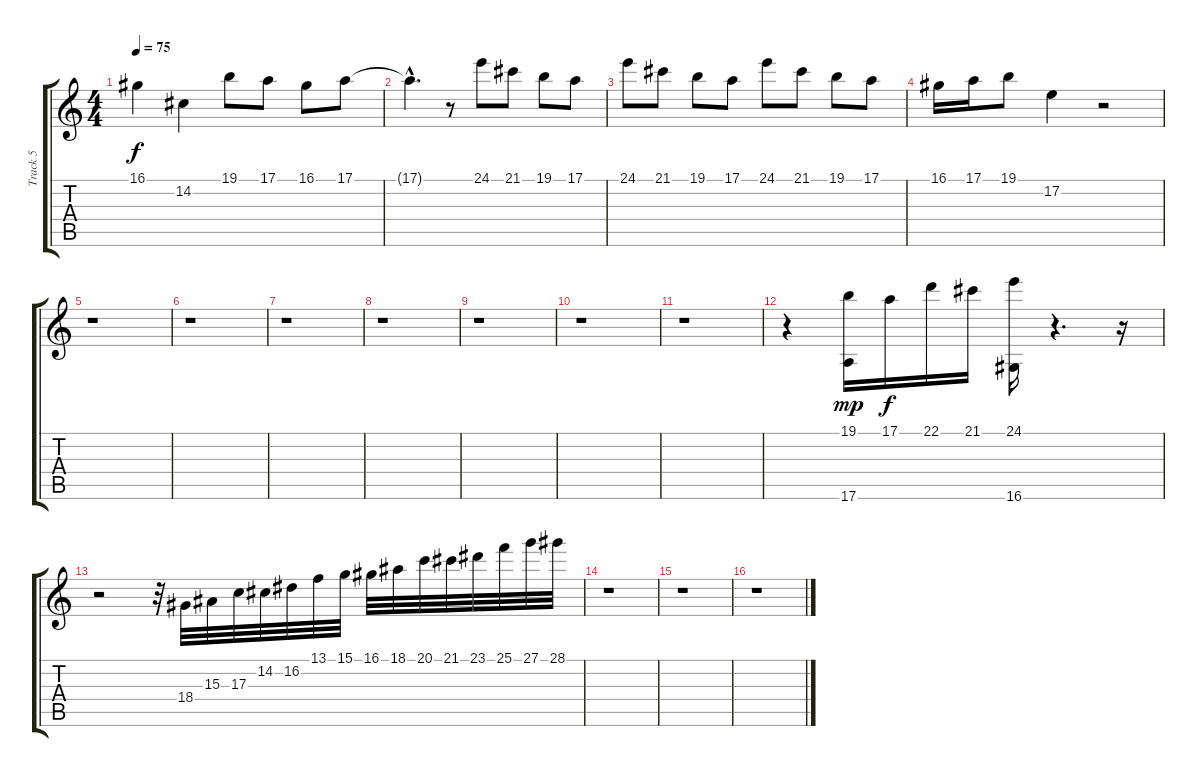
\track ("Track 5" "Track 5") {instrument stringensemble1}
\staff {score tabs}
\tuning (E4 B3 G3 D3 A2 E2) {hide}
\ts (4 4)
\tempo 75
\clef g2
\ks c
16.1.4{dy f} 14.2.4 19.1.8 17.1.8 16.1.8 17.1.8 |
17.1{hac t}.4{d} r.8 24.1.8 21.1.8 19.1.8 17.1.8 |
24.1.8 21.1.8 19.1.8 17.1.8 24.1.8 21.1.8 19.1.8 17.1.8 |
16.1.16 17.1.16 19.1.8 17.2.4 r.2 |
r.1 |
r.1 |
r.1 |
r.1 |
r.1 |
r.1 |
r.1 |
r.4 (19.1 17.6).16{dy mp} 17.1.16{dy f} 22.1.16 21.1.16 (24.1 16.6).16 r.4{d} r.16 |
r.2 r.32 18.4.32 15.3.32 17.3.32 14.2.32 16.2.32 13.1.32 15.1.32 16.1.32 18.1.32 20.1.32 21.1.32 23.1.32 25.1.32 27.1.32 28.1.32 |
r.1 |
r.1 |
r.1
